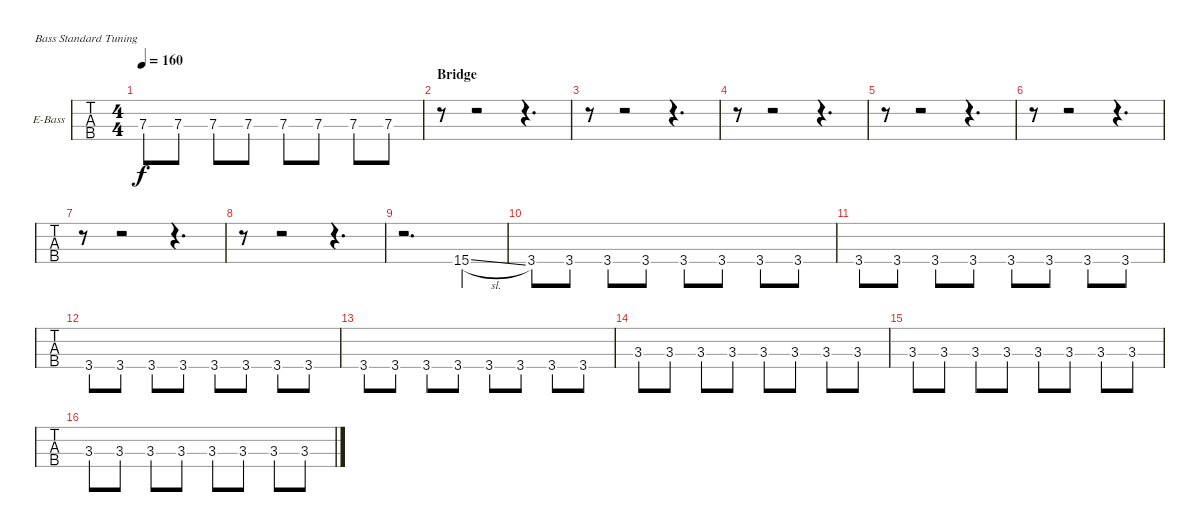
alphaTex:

\bracketExtendMode groupsimilarinstruments
\firstSystemTrackNameOrientation horizontal
\otherSystemsTrackNameOrientation horizontal
\track ("Nikolai" "E-Bass") {instrument electricbassfinger}
\staff {tabs}
\tuning (G2 D2 A1 E1)
\ts (4 4)
\tempo 160
\clef f4
\ks c
7.3.8{dy f} 7.3.8 7.3.8 7.3.8 7.3.8 7.3.8 7.3.8 7.3.8 |
\section ("" "Bridge")
r.8 r.2 r.4{d} |
r.8 r.2 r.4{d} |
r.8 r.2 r.4{d} |
r.8 r.2 r.4{d} |
r.8 r.2 r.4{d} |
r.8 r.2 r.4{d} |
r.8 r.2 r.4{d} |
r.2{d} 15.4{sl}.4 |
3.4.8 3.4.8 3.4.8 3.4.8 3.4.8 3.4.8 3.4.8 3.4.8 |
3.4.8 3.4.8 3.4.8 3.4.8 3.4.8 3.4.8 3.4.8 3.4.8 |
3.4.8 3.4.8 3.4.8 3.4.8 3.4.8 3.4.8 3.4.8 3.4.8 |
3.4.8 3.4.8 3.4.8 3.4.8 3.4.8 3.4.8 3.4.8 3.4.8 |
3.3.8 3.3.8 3.3.8 3.3.8 3.3.8 3.3.8 3.3.8 3.3.8 |
3.3.8 3.3.8 3.3.8 3.3.8 3.3.8 3.3.8 3.3.8 3.3.8 |
3.3.8 3.3.8 3.3.8 3.3.8 3.3.8 3.3.8 3.3.8 3.3.8
